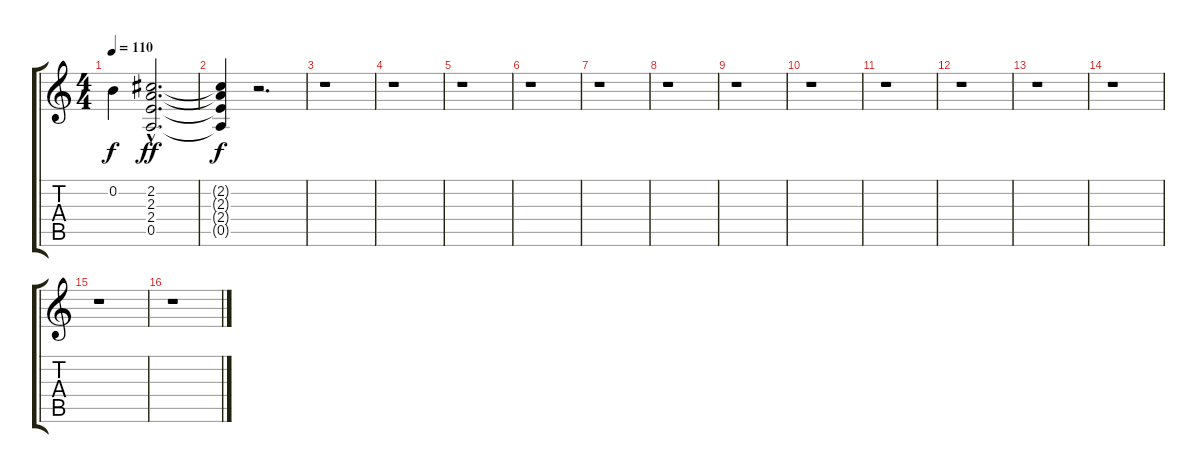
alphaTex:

\track "" {instrument acousticguitarnylon}
\staff {score tabs}
\tuning (E4 B3 G3 D3 A2 E2) {hide}
\ts (4 4)
\tempo 110
\clef g2
\ks c
0.2{t}.4{dy f} (2.2{hac} 2.3{hac} 2.4{hac} 0.5{hac}).2{d dy ff} |
(2.2{t} 2.3{t} 2.4{t} 0.5{t}).4{dy f} r.2{d} |
r.1 |
r.1 |
r.1 |
r.1 |
r.1 |
r.1 |
r.1 |
r.1 |
r.1 |
r.1 |
r.1 |
r.1 |
r.1 |
r.1
